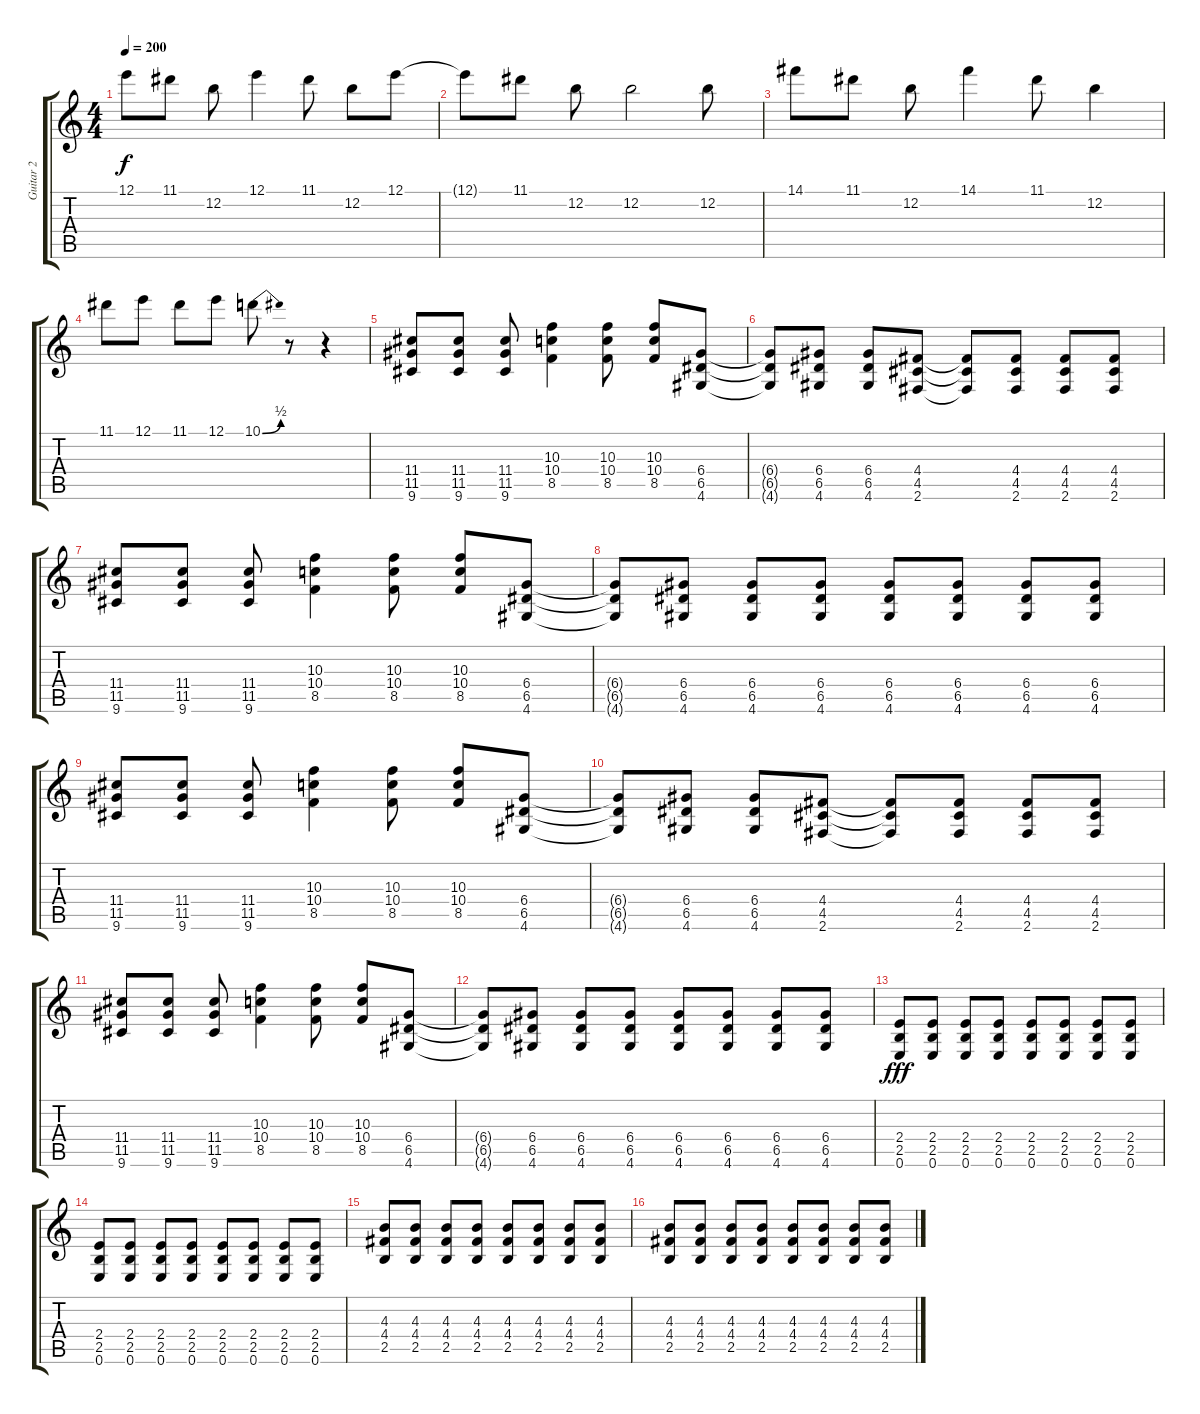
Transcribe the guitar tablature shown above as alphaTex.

\track ("Guitar 2" "Guitar 2") {instrument distortionguitar}
\staff {score tabs}
\tuning (E4 B3 G3 D3 A2 E2) {hide}
\ts (4 4)
\tempo 200
\clef g2
\ks c
12.1.8{dy f} 11.1.8 12.2.8 12.1.4 11.1.8 12.2.8 12.1.8 |
12.1{t}.8 11.1.8 12.2.8 12.2.2 12.2.8 |
14.1.8 11.1.8 12.2.8 14.1.4 11.1.8 12.2.4 |
11.1.8 12.1.8 11.1.8 12.1.8 10.1{be (bend 0 0 60 2)}.8 r.8 r.4 |
(11.4 11.5 9.6).8 (11.4 11.5 9.6).8 (11.4 11.5 9.6).8 (10.3 10.4 8.5).4 (10.3 10.4 8.5).8 (10.3 10.4 8.5).8 (6.4 6.5 4.6).8 |
(6.4{t} 6.5{t} 4.6{t}).8 (6.4 6.5 4.6).8 (6.4 6.5 4.6).8 (4.4 4.5 2.6).8 (4.4{t} 4.5{t} 2.6{t}).8 (4.4 4.5 2.6).8 (4.4 4.5 2.6).8 (4.4 4.5 2.6).8 |
(11.4 11.5 9.6).8 (11.4 11.5 9.6).8 (11.4 11.5 9.6).8 (10.3 10.4 8.5).4 (10.3 10.4 8.5).8 (10.3 10.4 8.5).8 (6.4 6.5 4.6).8 |
(6.4{t} 6.5{t} 4.6{t}).8 (6.4 6.5 4.6).8 (6.4 6.5 4.6).8 (6.4 6.5 4.6).8 (6.4 6.5 4.6).8 (6.4 6.5 4.6).8 (6.4 6.5 4.6).8 (6.4 6.5 4.6).8 |
(11.4 11.5 9.6).8 (11.4 11.5 9.6).8 (11.4 11.5 9.6).8 (10.3 10.4 8.5).4 (10.3 10.4 8.5).8 (10.3 10.4 8.5).8 (6.4 6.5 4.6).8 |
(6.4{t} 6.5{t} 4.6{t}).8 (6.4 6.5 4.6).8 (6.4 6.5 4.6).8 (4.4 4.5 2.6).8 (4.4{t} 4.5{t} 2.6{t}).8 (4.4 4.5 2.6).8 (4.4 4.5 2.6).8 (4.4 4.5 2.6).8 |
(11.4 11.5 9.6).8 (11.4 11.5 9.6).8 (11.4 11.5 9.6).8 (10.3 10.4 8.5).4 (10.3 10.4 8.5).8 (10.3 10.4 8.5).8 (6.4 6.5 4.6).8 |
(6.4{t} 6.5{t} 4.6{t}).8 (6.4 6.5 4.6).8 (6.4 6.5 4.6).8 (6.4 6.5 4.6).8 (6.4 6.5 4.6).8 (6.4 6.5 4.6).8 (6.4 6.5 4.6).8 (6.4 6.5 4.6).8 |
(2.4 2.5 0.6).8{dy fff} (2.4 2.5 0.6).8 (2.4 2.5 0.6).8 (2.4 2.5 0.6).8 (2.4 2.5 0.6).8 (2.4 2.5 0.6).8 (2.4 2.5 0.6).8 (2.4 2.5 0.6).8 |
(2.4 2.5 0.6).8 (2.4 2.5 0.6).8 (2.4 2.5 0.6).8 (2.4 2.5 0.6).8 (2.4 2.5 0.6).8 (2.4 2.5 0.6).8 (2.4 2.5 0.6).8 (2.4 2.5 0.6).8 |
(4.3 4.4 2.5).8 (4.3 4.4 2.5).8 (4.3 4.4 2.5).8 (4.3 4.4 2.5).8 (4.3 4.4 2.5).8 (4.3 4.4 2.5).8 (4.3 4.4 2.5).8 (4.3 4.4 2.5).8 |
(4.3 4.4 2.5).8 (4.3 4.4 2.5).8 (4.3 4.4 2.5).8 (4.3 4.4 2.5).8 (4.3 4.4 2.5).8 (4.3 4.4 2.5).8 (4.3 4.4 2.5).8 (4.3 4.4 2.5).8
